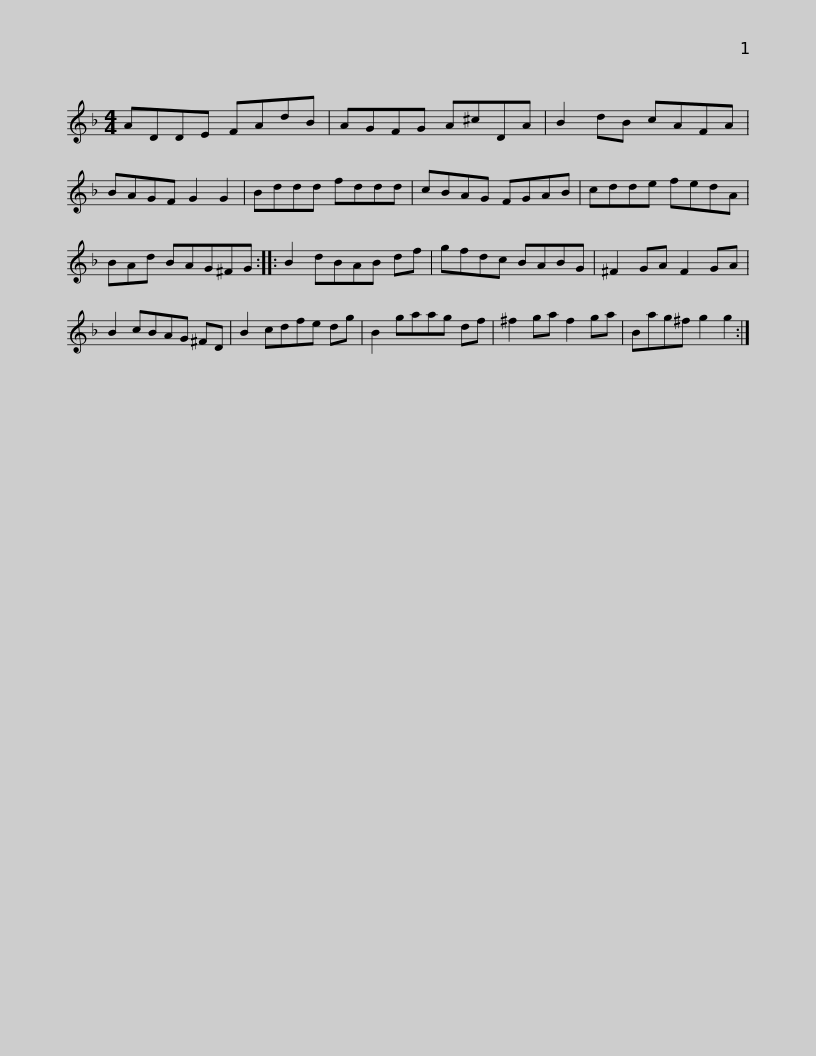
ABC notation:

X:1
L:1/8
M:4/4
I:linebreak $
K:Dmin
V:1 treble
V:1
 ADDE FAdB | AGFG A^cDA | B2 dB cAFA | BAGF G2 G2 | Bddd fddd | %5
 cBAG FGAB |$ cdde fedA | BAd BAG^FG :: B2 dBAB df | gfdc BABG | %10
 ^F2 GA F2 GA |$ B2 cBAG ^FD | B2 cdfe dg | B2 gaag df | ^f2 ga f2 ga | %15
 Bag^f g2 g2 :| %16
